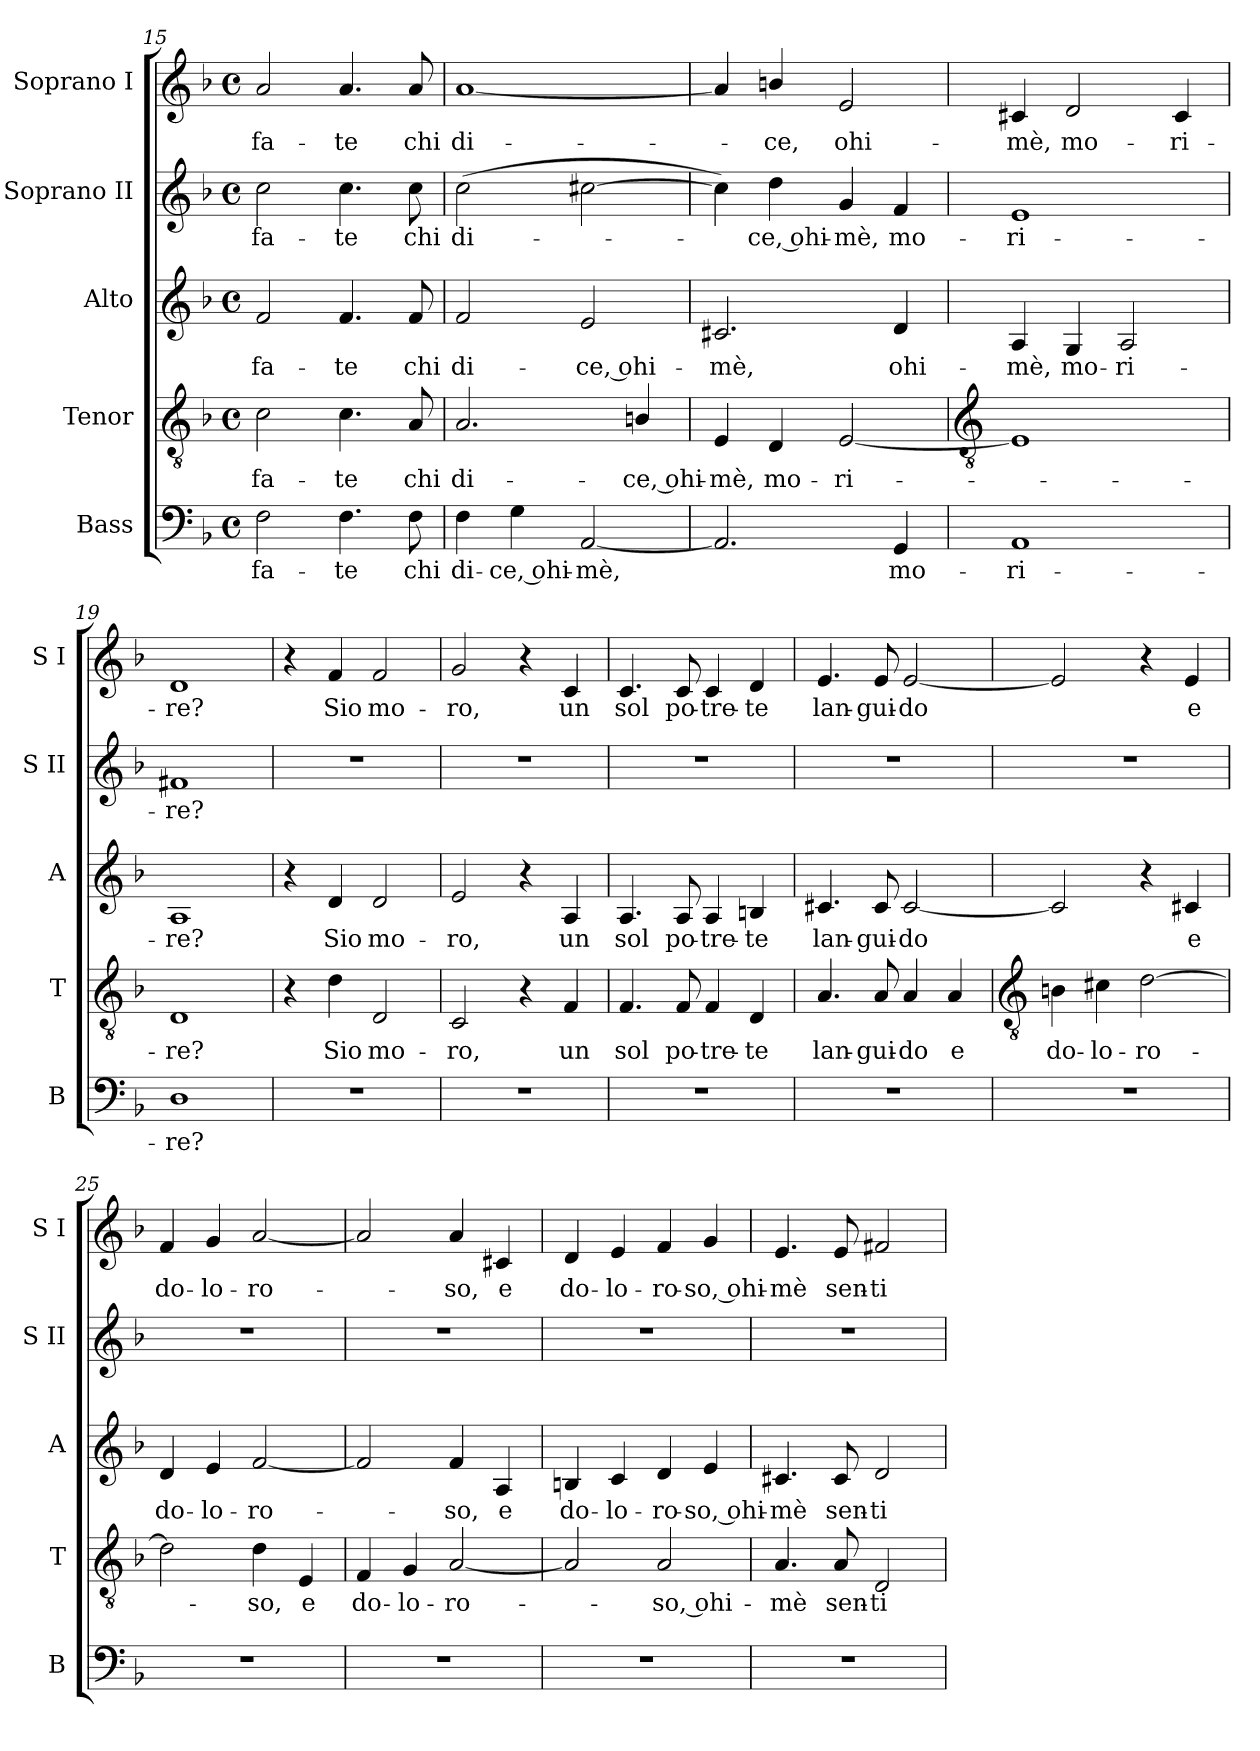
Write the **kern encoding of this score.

**kern	**text	**kern	**text	**kern	**text	**kern	**text	**kern	**text
*part5	*part5	*part4	*part4	*part3	*part3	*part2	*part2	*part1	*part1
*staff5	*staff5	*staff4	*staff4	*staff3	*staff3	*staff2	*staff2	*staff1	*staff1
*I"Bass	*	*I"Tenor	*	*I"Alto	*	*I"Soprano II	*	*I"Soprano I	*
*I'B	*	*I'T	*	*I'A	*	*I'S II	*	*I'S I	*
*clefF4	*	*clefGv2	*	*clefG2	*	*clefG2	*	*clefG2	*
*k[b-]	*	*k[b-]	*	*k[b-]	*	*k[b-]	*	*k[b-]	*
*F:	*	*F:	*	*F:	*	*F:	*	*F:	*
*M4/4	*	*M4/4	*	*M4/4	*	*M4/4	*	*M4/4	*
*met(c)	*	*met(c)	*	*met(c)	*	*met(c)	*	*met(c)	*
=15	=15	=15	=15	=15	=15	=15	=15	=15	=15
!	!LO:LY:b	!	!LO:LY:b	!	!LO:LY:b	!	!LO:LY:b	!	!LO:LY:b
2F	fa-	2c	fa-	2f	fa-	2cc	fa-	2a	fa-
!	!LO:LY:b	!	!LO:LY:b	!	!LO:LY:b	!	!LO:LY:b	!	!LO:LY:b
4.F	-te	4.c	-te	4.f	-te	4.cc	-te	4.a	-te
!	!LO:LY:b	!	!LO:LY:b	!	!LO:LY:b	!	!LO:LY:b	!	!LO:LY:b
8F	chi	8A	chi	8f	chi	8cc	chi	8a	chi
=16	=16	=16	=16	=16	=16	=16	=16	=16	=16
!	!LO:LY:b	!	!LO:LY:b	!	!LO:LY:b	!	!LO:LY:b	!	!LO:LY:b
4F	di-	2.A	di-	2f	di-	(>2cc	di-	[1a	di-
!	!LO:LY:b	!	!	!	!	!	!	!	!
4G	-ce, ohi-	.	.	.	.	.	.	.	.
!	!LO:LY:b	!	!	!	!LO:LY:b	!	!	!	!
[2AA	-mè,	.	.	2e	-ce, ohi-	[2cc#X	.	.	.
!	!	!	!LO:LY:b	!	!	!	!	!	!
.	.	4Bn/	-ce, ohi-	.	.	.	.	.	.
=17	=17	=17	=17	=17	=17	=17	=17	=17	=17
!	!	!	!LO:LY:b	!	!LO:LY:b	!	!	!	!
2.AA]	.	4E	-mè,	2.c#X	-mè,	4cc#])	.	4a]	.
!	!	!	!LO:LY:b	!	!	!	!LO:LY:b	!	!LO:LY:b
.	.	4D	mo-	.	.	4dd	ce, ohi-	4bn/	ce,
!	!	!	!LO:LY:b	!	!	!	!LO:LY:b	!	!LO:LY:b
.	.	[2E	-ri-	.	.	4g	-mè,	2e	ohi-
!	!LO:LY:b	!	!	!	!LO:LY:b	!	!LO:LY:b	!	!
4GG	mo-	.	.	4d	ohi-	4f	mo-	.	.
!!LO:LB:g=z
=18	=18	=18	=18	=18	=18	=18	=18	=18	=18
*	*	*clefGv2	*	*	*	*	*	*	*
!	!LO:LY:b	!	!	!	!LO:LY:b	!	!LO:LY:b	!	!LO:LY:b
1AA	-ri-	1E]	.	4A	-mè,	1e	-ri-	4c#X	-mè,
!	!	!	!	!	!LO:LY:b	!	!	!	!LO:LY:b
.	.	.	.	4G	mo-	.	.	2d	mo-
!	!	!	!	!	!LO:LY:b	!	!	!	!
.	.	.	.	2A	-ri-	.	.	.	.
!	!	!	!	!	!	!	!	!	!LO:LY:b
.	.	.	.	.	.	.	.	4c#	-ri-
=19	=19	=19	=19	=19	=19	=19	=19	=19	=19
!	!LO:LY:b	!	!LO:LY:b	!	!LO:LY:b	!	!LO:LY:b	!	!LO:LY:b
1D	-re?	1D	re?	1A	-re?	1f#X	-re?	1d	-re?
=20	=20	=20	=20	=20	=20	=20	=20	=20	=20
1r	.	4r	.	4r	.	1r	.	4r	.
!	!	!	!LO:LY:b	!	!LO:LY:b	!	!	!	!LO:LY:b
.	.	4d	Sio	4d	Sio	.	.	4f	Sio
!	!	!	!LO:LY:b	!	!LO:LY:b	!	!	!	!LO:LY:b
.	.	2D	mo-	2d	mo-	.	.	2f	mo-
=21	=21	=21	=21	=21	=21	=21	=21	=21	=21
!	!	!	!LO:LY:b	!	!LO:LY:b	!	!	!	!LO:LY:b
1r	.	2C	-ro,	2e	-ro,	1r	.	2g	-ro,
.	.	4r	.	4r	.	.	.	4r	.
!	!	!	!LO:LY:b	!	!LO:LY:b	!	!	!	!LO:LY:b
.	.	4F	un	4A	un	.	.	4c	un
=22	=22	=22	=22	=22	=22	=22	=22	=22	=22
!	!	!	!LO:LY:b	!	!LO:LY:b	!	!	!	!LO:LY:b
1r	.	4.F	sol	4.A	sol	1r	.	4.c	sol
!	!	!	!LO:LY:b	!	!LO:LY:b	!	!	!	!LO:LY:b
.	.	8F	po-	8A	po-	.	.	8c	po-
!	!	!	!LO:LY:b	!	!LO:LY:b	!	!	!	!LO:LY:b
.	.	4F	-tre-	4A	-tre-	.	.	4c	-tre-
!	!	!	!LO:LY:b	!	!LO:LY:b	!	!	!	!LO:LY:b
.	.	4D	-te	4Bn	-te	.	.	4d	-te
=23	=23	=23	=23	=23	=23	=23	=23	=23	=23
!	!	!	!LO:LY:b	!	!LO:LY:b	!	!	!	!LO:LY:b
1r	.	4.A	lan-	4.c#X	lan-	1r	.	4.e	lan-
!	!	!	!LO:LY:b	!	!LO:LY:b	!	!	!	!LO:LY:b
.	.	8A	-gui-	8c#	-gui-	.	.	8e	-gui-
!	!	!	!LO:LY:b	!	!LO:LY:b	!	!	!	!LO:LY:b
.	.	4A	-do	[2c#	-do	.	.	[2e	-do
!	!	!	!LO:LY:b	!	!	!	!	!	!
.	.	4A	e	.	.	.	.	.	.
!!LO:LB:g=z
=24	=24	=24	=24	=24	=24	=24	=24	=24	=24
*	*	*clefGv2	*	*	*	*	*	*	*
!	!	!	!LO:LY:b	!	!	!	!	!	!
1r	.	4Bn	do-	2c#]	.	1r	.	2e]	.
!	!	!	!LO:LY:b	!	!	!	!	!	!
.	.	4c#X	-lo-	.	.	.	.	.	.
!	!	!	!LO:LY:b	!	!	!	!	!	!
.	.	[2d	-ro-	4r	.	.	.	4r	.
!	!	!	!	!	!LO:LY:b	!	!	!	!LO:LY:b
.	.	.	.	4c#	e	.	.	4e	e
=25	=25	=25	=25	=25	=25	=25	=25	=25	=25
!	!	!	!	!	!LO:LY:b	!	!	!	!LO:LY:b
1r	.	2d]	.	4d	do-	1r	.	4f	do-
!	!	!	!	!	!LO:LY:b	!	!	!	!LO:LY:b
.	.	.	.	4e	-lo-	.	.	4g	-lo-
!	!	!	!LO:LY:b	!	!LO:LY:b	!	!	!	!LO:LY:b
.	.	4d	so,	[2f	-ro-	.	.	[2a	-ro-
!	!	!	!LO:LY:b	!	!	!	!	!	!
.	.	4E	e	.	.	.	.	.	.
=26	=26	=26	=26	=26	=26	=26	=26	=26	=26
!	!	!	!LO:LY:b	!	!	!	!	!	!
1r	.	4F	do-	2f]	.	1r	.	2a]	.
!	!	!	!LO:LY:b	!	!	!	!	!	!
.	.	4G	-lo-	.	.	.	.	.	.
!	!	!	!LO:LY:b	!	!LO:LY:b	!	!	!	!LO:LY:b
.	.	[2A	-ro-	4f	so,	.	.	4a	so,
!	!	!	!	!	!LO:LY:b	!	!	!	!LO:LY:b
.	.	.	.	4A	e	.	.	4c#X	e
=27	=27	=27	=27	=27	=27	=27	=27	=27	=27
!	!	!	!	!	!LO:LY:b	!	!	!	!LO:LY:b
1r	.	2A]	.	4Bn	do-	1r	.	4d	do-
!	!	!	!	!	!LO:LY:b	!	!	!	!LO:LY:b
.	.	.	.	4c	-lo-	.	.	4e	-lo-
!	!	!	!LO:LY:b	!	!LO:LY:b	!	!	!	!LO:LY:b
.	.	2A	so, ohi-	4d	-ro-	.	.	4f	-ro-
!	!	!	!	!	!LO:LY:b	!	!	!	!LO:LY:b
.	.	.	.	4e	-so, ohi-	.	.	4g	-so, ohi-
=28	=28	=28	=28	=28	=28	=28	=28	=28	=28
!	!	!	!LO:LY:b	!	!LO:LY:b	!	!	!	!LO:LY:b
1r	.	4.A	-mè	4.c#X	-mè	1r	.	4.e	-mè
!	!	!	!LO:LY:b	!	!LO:LY:b	!	!	!	!LO:LY:b
.	.	8A	sen-	8c#	sen-	.	.	8e	sen-
!	!	!	!LO:LY:b	!	!LO:LY:b	!	!	!	!LO:LY:b
.	.	2D	-ti-	2d	-ti-	.	.	2f#X	-ti-
=	=	=	=	=	=	=	=	=	=
*-	*-	*-	*-	*-	*-	*-	*-	*-	*-
